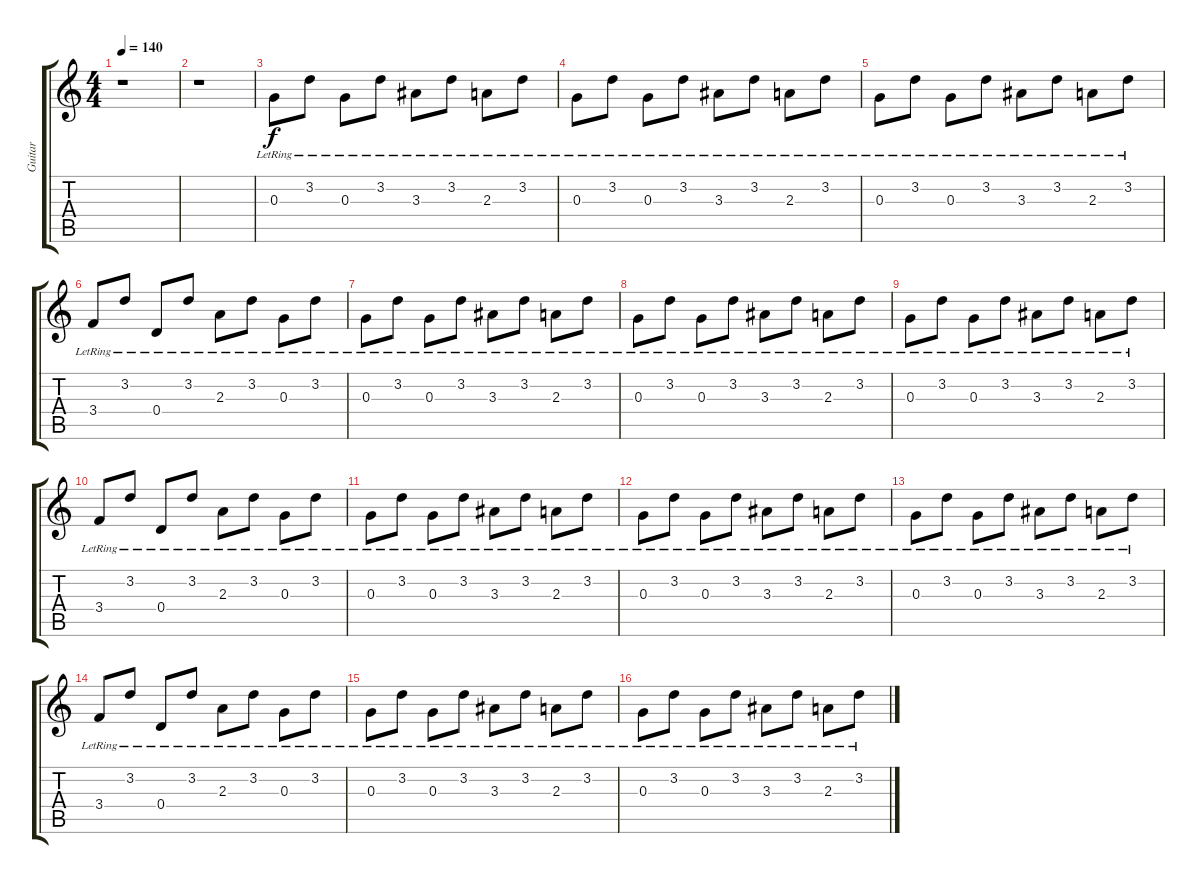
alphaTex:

\track ("Guitar" "Guitar") {instrument distortionguitar}
\staff {score tabs}
\tuning (E4 B3 G3 D3 A2 D2) {hide}
\ts (4 4)
\tempo 140
\clef g2
\ks c
r.1{dy f} |
r.1 |
0.3{lr}.8{volume 16 balance 3} 3.2{lr}.8 0.3{lr}.8 3.2{lr}.8 3.3{lr}.8 3.2{lr}.8 2.3{lr}.8 3.2{lr}.8 |
0.3{lr}.8 3.2{lr}.8 0.3{lr}.8 3.2{lr}.8 3.3{lr}.8 3.2{lr}.8 2.3{lr}.8 3.2{lr}.8 |
0.3{lr}.8 3.2{lr}.8 0.3{lr}.8 3.2{lr}.8 3.3{lr}.8 3.2{lr}.8 2.3{lr}.8 3.2{lr}.8 |
3.4{lr}.8 3.2{lr}.8 0.4{lr}.8 3.2{lr}.8 2.3{lr}.8 3.2{lr}.8 0.3{lr}.8 3.2{lr}.8 |
0.3{lr}.8 3.2{lr}.8 0.3{lr}.8 3.2{lr}.8 3.3{lr}.8 3.2{lr}.8 2.3{lr}.8 3.2{lr}.8 |
0.3{lr}.8 3.2{lr}.8 0.3{lr}.8 3.2{lr}.8 3.3{lr}.8 3.2{lr}.8 2.3{lr}.8 3.2{lr}.8 |
0.3{lr}.8 3.2{lr}.8 0.3{lr}.8 3.2{lr}.8 3.3{lr}.8 3.2{lr}.8 2.3{lr}.8 3.2{lr}.8 |
3.4{lr}.8 3.2{lr}.8 0.4{lr}.8 3.2{lr}.8 2.3{lr}.8 3.2{lr}.8 0.3{lr}.8 3.2{lr}.8 |
0.3{lr}.8 3.2{lr}.8 0.3{lr}.8 3.2{lr}.8 3.3{lr}.8 3.2{lr}.8 2.3{lr}.8 3.2{lr}.8 |
0.3{lr}.8 3.2{lr}.8 0.3{lr}.8 3.2{lr}.8 3.3{lr}.8 3.2{lr}.8 2.3{lr}.8 3.2{lr}.8 |
0.3{lr}.8 3.2{lr}.8 0.3{lr}.8 3.2{lr}.8 3.3{lr}.8 3.2{lr}.8 2.3{lr}.8 3.2{lr}.8 |
3.4{lr}.8 3.2{lr}.8 0.4{lr}.8 3.2{lr}.8 2.3{lr}.8 3.2{lr}.8 0.3{lr}.8 3.2{lr}.8 |
0.3{lr}.8 3.2{lr}.8 0.3{lr}.8 3.2{lr}.8 3.3{lr}.8 3.2{lr}.8 2.3{lr}.8 3.2{lr}.8 |
0.3{lr}.8 3.2{lr}.8 0.3{lr}.8 3.2{lr}.8 3.3{lr}.8 3.2{lr}.8 2.3{lr}.8 3.2{lr}.8
